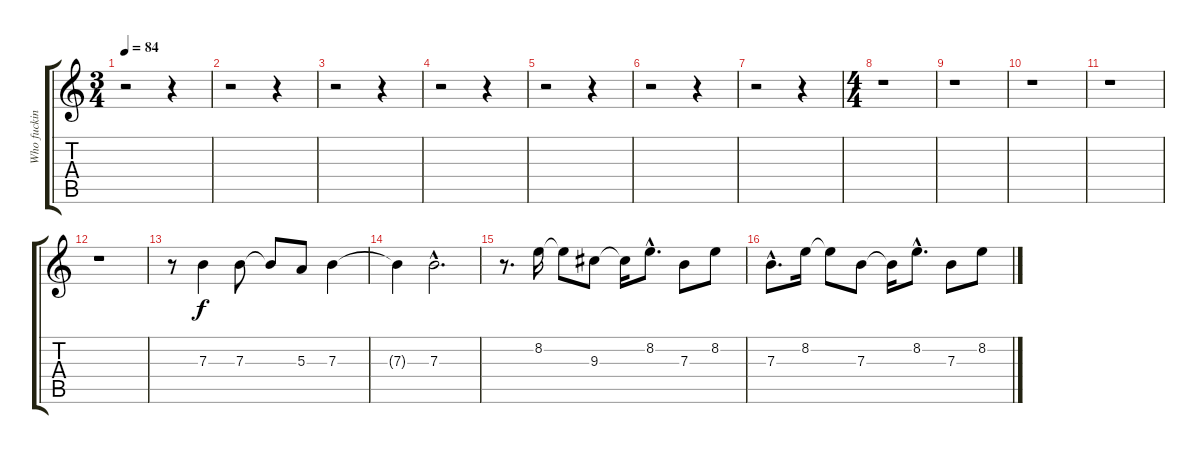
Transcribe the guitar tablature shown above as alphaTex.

\track ("Who fucking knows - Fills 2" "Who fuckin") {instrument distortionguitar}
\staff {score tabs}
\tuning (Db4 Ab3 E3 B2 Gb2 B1) {hide}
\ts (3 4)
\tempo 84
\clef g2
\ks c
r.2{dy f} r.4 |
r.2 r.4 |
r.2 r.4 |
r.2 r.4 |
r.2 r.4 |
r.2 r.4 |
r.2 r.4 |
\ts (4 4)
r.1{volume 10 instrument acousticguitarsteel} |
r.1 |
r.1 |
r.1 |
r.1 |
r.8 7.3.4 7.3.8 7.3{t}.8 5.3.8 7.3.4 |
7.3{t}.4 7.3{hac}.2{d} |
r.8{d} 8.2.16 8.2{t}.8 9.3.8 9.3{t}.16 8.2{hac}.8{d} 7.3.8 8.2.8 |
7.3{hac}.8{d} 8.2.16 8.2{t}.8 7.3.8 7.3{t}.16 8.2{hac}.8{d} 7.3.8 8.2.8
